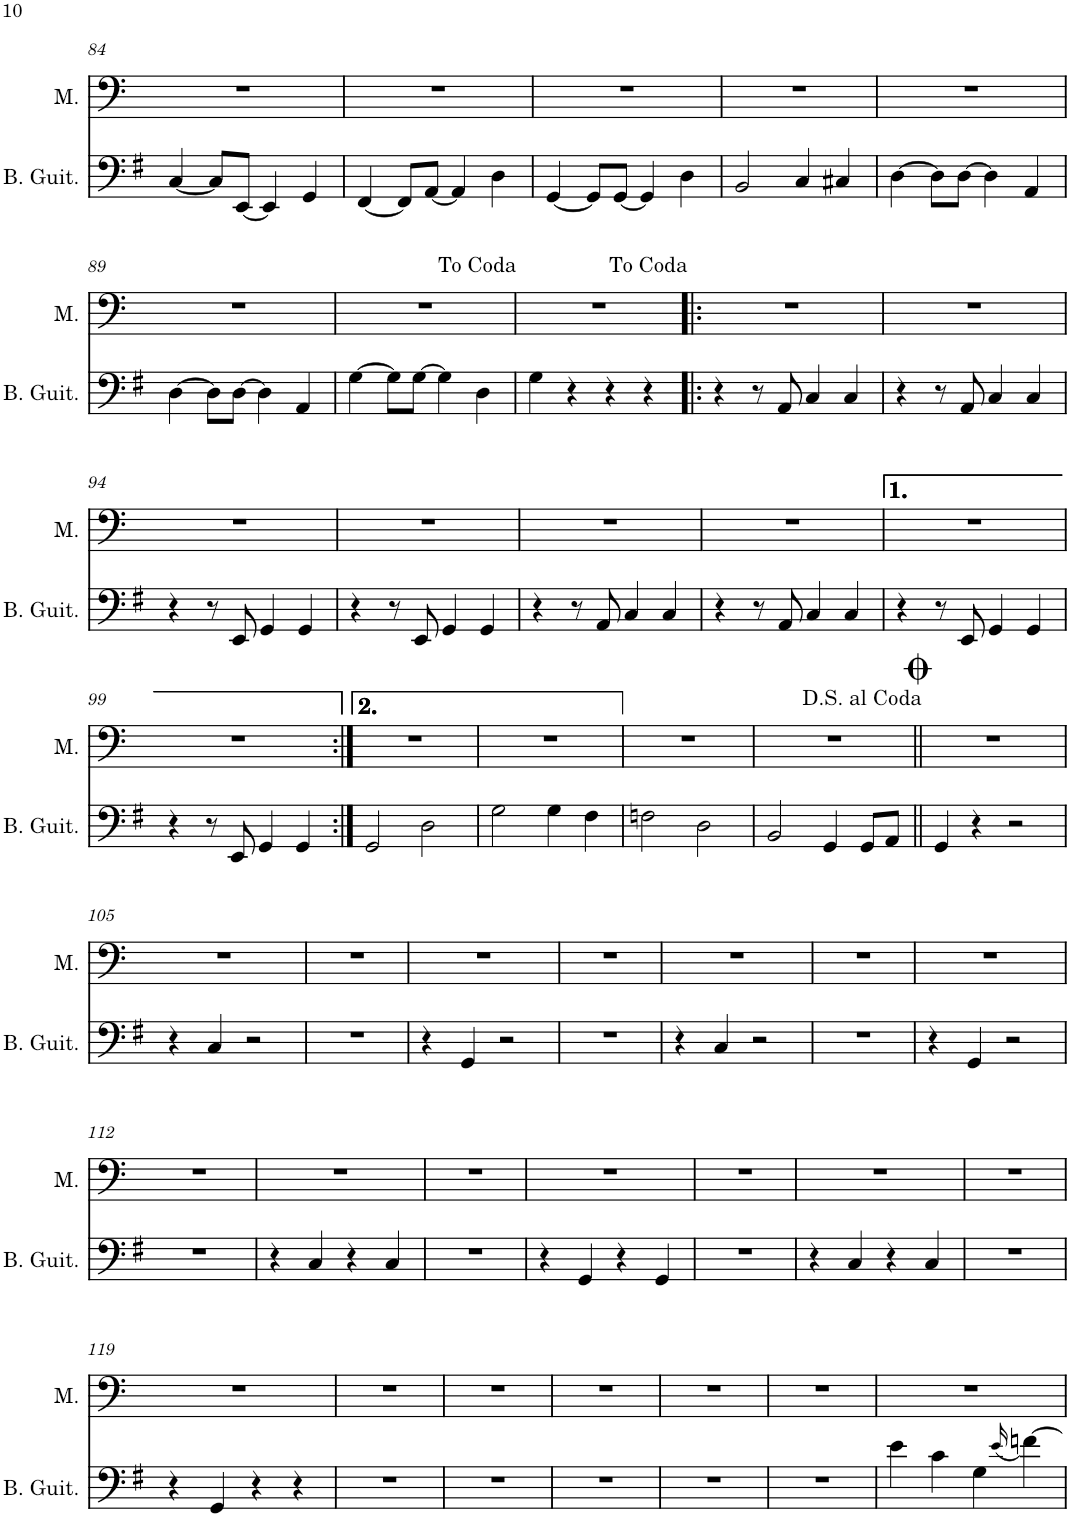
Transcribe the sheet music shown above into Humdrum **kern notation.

**kern	**kern
*part2	*part1
*staff2	*staff1
*I"Bass Guitar	*I"Men
*I'B. Guit.	*I'M.
!!LO:PB:g=z
*clefF4	*clefF4
*Trd7c12	*
*k[f#]	*k[]
*M2/2	*M2/2
=84	=84
[4C/	1r
8C/L]	.
[8EE/J	.
4EE/]	.
4GG/	.
=85	=85
[4FF#/	1r
8FF#/L]	.
[8AA/J	.
4AA/]	.
4D\	.
=86	=86
[4GG/	1r
8GG/L]	.
[8GG/J	.
4GG/]	.
4D\	.
=87	=87
2BB/	1r
4C/	.
4C#X/	.
=88	=88
[4D\	1r
8D\L]	.
[8D\J	.
4D\]	.
4AA/	.
!!LO:LB:g=z
=89	=89
[4D\	1r
8D\L]	.
[8D\J	.
4D\]	.
4AA/	.
=90	=90
[4G\	1r
8G\L]	.
[8G\J	.
4G\]	.
4D\	.
=91	=91
4G\	1r
4r	.
4r	.
4r	.
=92!|:	=92!|:
4r	1r
8r	.
8AA/	.
4C/	.
4C/	.
=93	=93
4r	1r
8r	.
8AA/	.
4C/	.
4C/	.
!!LO:LB:g=z
=94	=94
4r	1r
8r	.
8EE/	.
4GG/	.
4GG/	.
=95	=95
4r	1r
8r	.
8EE/	.
4GG/	.
4GG/	.
=96	=96
4r	1r
8r	.
8AA/	.
4C/	.
4C/	.
=97	=97
4r	1r
8r	.
8AA/	.
4C/	.
4C/	.
=98	=98
4r	1r
8r	.
8EE/	.
4GG/	.
4GG/	.
!!LO:LB:g=z
=99	=99
4r	1r
8r	.
8EE/	.
4GG/	.
4GG/	.
=100:|!	=100:|!
2GG/	1r
2D\	.
=101	=101
2G\	1r
4G\	.
4F#\	.
=102	=102
2Fn\	1r
2D\	.
=103	=103
2BB/	1r
4GG/	.
8GG/L	.
8AA/J	.
=104||	=104||
4GG/	1r
4r	.
2r	.
!!LO:LB:g=z
=105	=105
4r	1r
4C/	.
2r	.
=106	=106
1r	1r
=107	=107
4r	1r
4GG/	.
2r	.
=108	=108
1r	1r
=109	=109
4r	1r
4C/	.
2r	.
=110	=110
1r	1r
=111	=111
4r	1r
4GG/	.
2r	.
!!LO:LB:g=z
=112	=112
1r	1r
=113	=113
4r	1r
4C/	.
4r	.
4C/	.
=114	=114
1r	1r
=115	=115
4r	1r
4GG/	.
4r	.
4GG/	.
=116	=116
1r	1r
=117	=117
4r	1r
4C/	.
4r	.
4C/	.
=118	=118
1r	1r
!!LO:LB:g=z
=119	=119
4r	1r
4GG/	.
4r	.
4r	.
=120	=120
1r	1r
=121	=121
1r	1r
=122	=122
1r	1r
=123	=123
1r	1r
=124	=124
1r	1r
=125	=125
4e\	1r
4c\	.
4G\	.
(16qe/	.
[4fn\)	.
=	=
*-	*-
